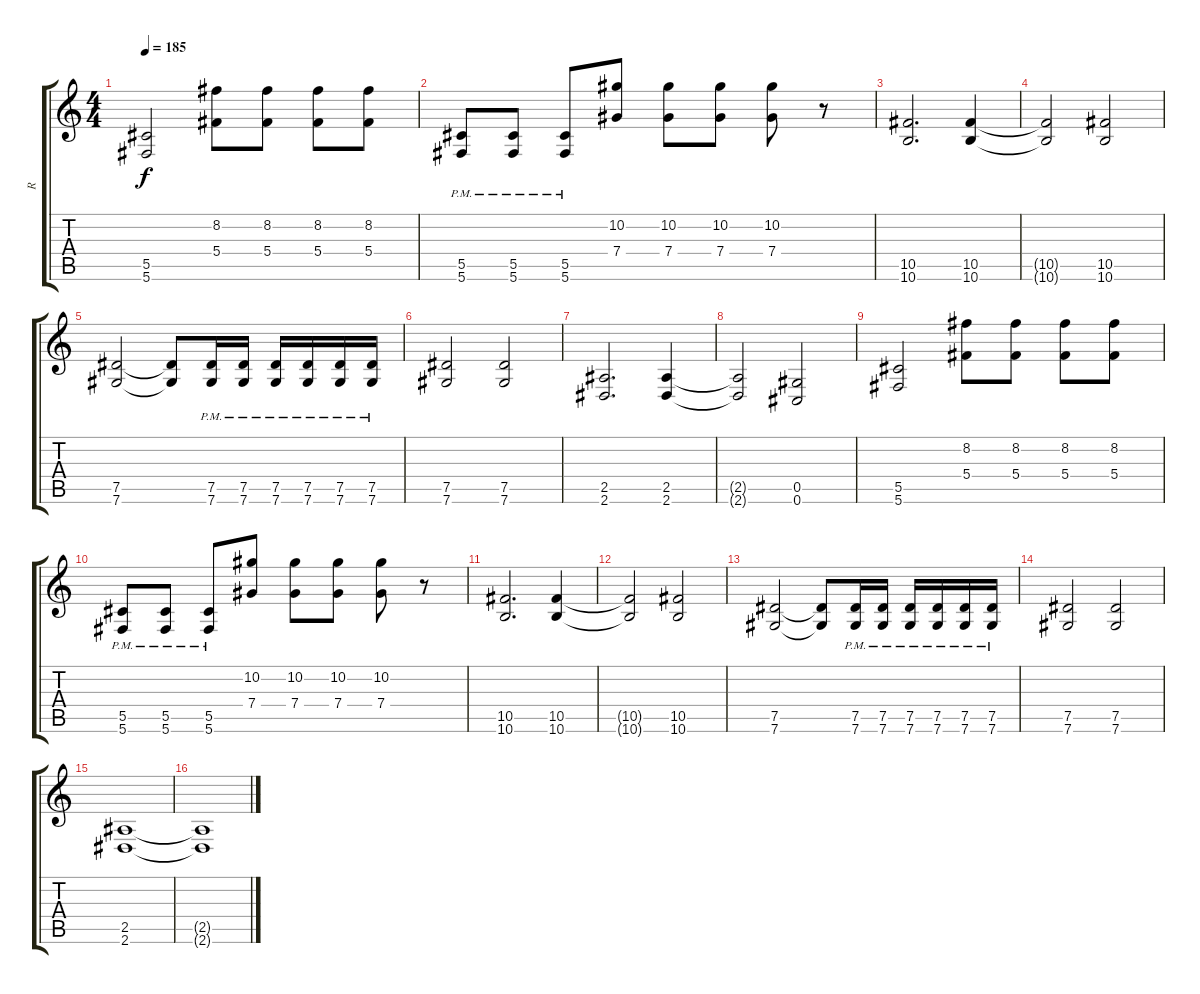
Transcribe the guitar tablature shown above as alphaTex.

\track ("R" "R") {instrument distortionguitar}
\staff {score tabs}
\tuning (Eb4 Bb3 Gb3 Db3 Ab2 Db2) {hide}
\ts (4 4)
\tempo 185
\clef g2
\ks c
(5.5 5.6).2{dy f} (8.2 5.4).8 (8.2 5.4).8 (8.2 5.4).8 (8.2 5.4).8 |
(5.5{pm} 5.6{pm}).8 (5.5{pm} 5.6{pm}).8 (5.5{pm} 5.6{pm}).8 (10.2 7.4).8 (10.2 7.4).8 (10.2 7.4).8 (10.2 7.4).8 r.8 |
(10.5 10.6).2{d} (10.5 10.6).4 |
(10.5{t} 10.6{t}).2 (10.5 10.6).2 |
(7.5 7.6).2 (7.5{t} 7.6{t}).8 (7.5{pm} 7.6{pm}).16 (7.5{pm} 7.6{pm}).16 (7.5{pm} 7.6{pm}).16 (7.5{pm} 7.6{pm}).16 (7.5{pm} 7.6{pm}).16 (7.5{pm} 7.6{pm}).16 |
(7.5 7.6).2 (7.5 7.6).2 |
(2.5 2.6).2{d} (2.5 2.6).4 |
(2.5{t} 2.6{t}).2 (0.5 0.6).2 |
(5.5 5.6).2 (8.2 5.4).8 (8.2 5.4).8 (8.2 5.4).8 (8.2 5.4).8 |
(5.5{pm} 5.6{pm}).8 (5.5{pm} 5.6{pm}).8 (5.5{pm} 5.6{pm}).8 (10.2 7.4).8 (10.2 7.4).8 (10.2 7.4).8 (10.2 7.4).8 r.8 |
(10.5 10.6).2{d} (10.5 10.6).4 |
(10.5{t} 10.6{t}).2 (10.5 10.6).2 |
(7.5 7.6).2 (7.5{t} 7.6{t}).8 (7.5{pm} 7.6{pm}).16 (7.5{pm} 7.6{pm}).16 (7.5{pm} 7.6{pm}).16 (7.5{pm} 7.6{pm}).16 (7.5{pm} 7.6{pm}).16 (7.5{pm} 7.6{pm}).16 |
(7.5 7.6).2 (7.5 7.6).2 |
(2.5 2.6).1{volume 0} |
(2.5{t} 2.6{t}).1
